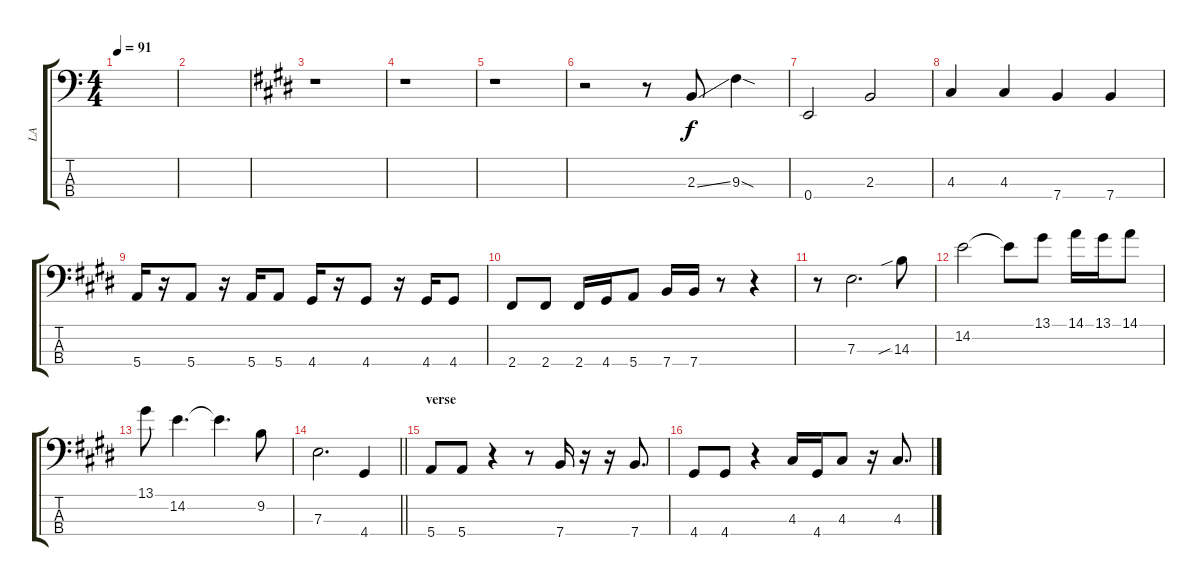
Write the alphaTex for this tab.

\track ("LA" "LA") {instrument electricbassfinger}
\staff {score tabs}
\tuning (G2 D2 A1 E1) {hide}
\ts (4 4)
\tempo 91
\clef f4
\ks c
|
|
\ks e
r.1 |
\ks c#minor
r.1 |
r.1 |
r.2 r.8 2.3{ss}.8 9.3{sod}.4 |
\ks e
0.4.2 2.3.2 |
\ks c#minor
4.3.4 4.3.4 7.4.4 7.4.4 |
5.4.16 r.16 5.4.8 r.16 5.4.16 5.4.8 4.4.16 r.16 4.4.8 r.16 4.4.16 4.4.8 |
2.4.8 2.4.8 2.4.16 4.4.16 5.4.8 7.4.16 7.4.16 r.8 r.4 |
\ks e
r.8 7.3.2{d} 14.3{sib}.8 |
\ks c#minor
14.2.2 14.2{t}.8 13.1.8 14.1.16 13.1.16 14.1.8 |
\ks e
13.1.8 14.2.4{d} 14.2{t}.4{d} 9.2.8 |
\barLineRight lightlight
\ks c#minor
7.3.2{d} 4.4.4 |
\section ("" "verse")
\ks e
5.4.8 5.4.8 r.4 r.8 7.4.16 r.16 r.16 7.4.8{d} |
\ks c#minor
4.4.8 4.4.8 r.4 4.3.16 4.4.16 4.3.8 r.16 4.3.8{d}
